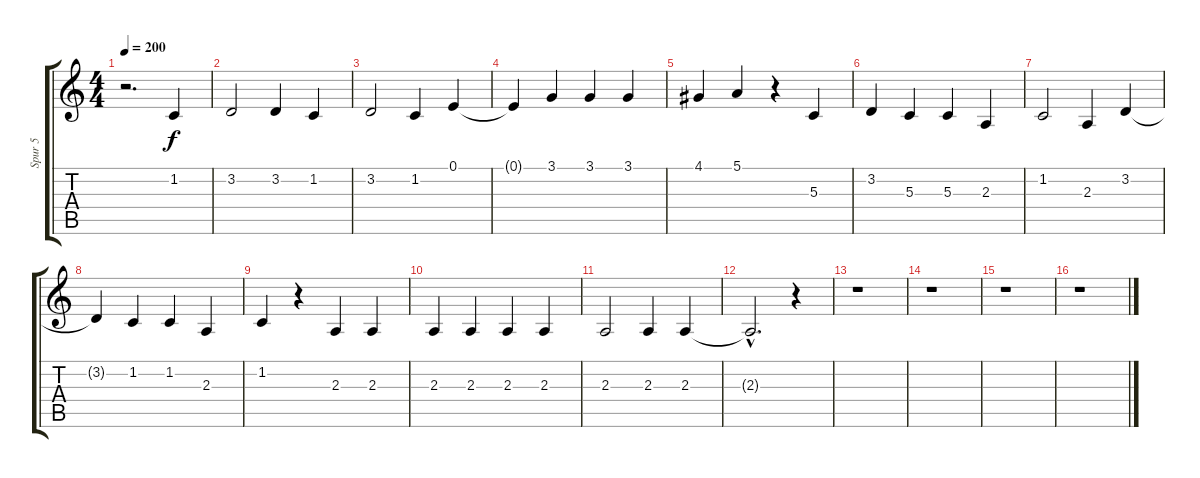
\track ("Spur 5" "Spur 5") {instrument pad3polysynth}
\staff {score tabs}
\tuning (E4 B3 G3 D3 A2 E2) {hide}
\ts (4 4)
\tempo 200
\clef g2
\ks c
r.2{d dy f} 1.2.4 |
3.2.2 3.2.4 1.2.4 |
3.2.2 1.2.4 0.1.4 |
0.1{t}.4 3.1.4 3.1.4 3.1.4 |
4.1.4 5.1.4 r.4 5.3.4 |
3.2.4 5.3.4 5.3.4 2.3.4 |
1.2.2 2.3.4 3.2.4 |
3.2{t}.4 1.2.4 1.2.4 2.3.4 |
1.2.4 r.4 2.3.4 2.3.4 |
2.3.4 2.3.4 2.3.4 2.3.4 |
2.3.2 2.3.4 2.3.4 |
2.3{hac t}.2{d} r.4 |
r.1 |
r.1 |
r.1 |
r.1
